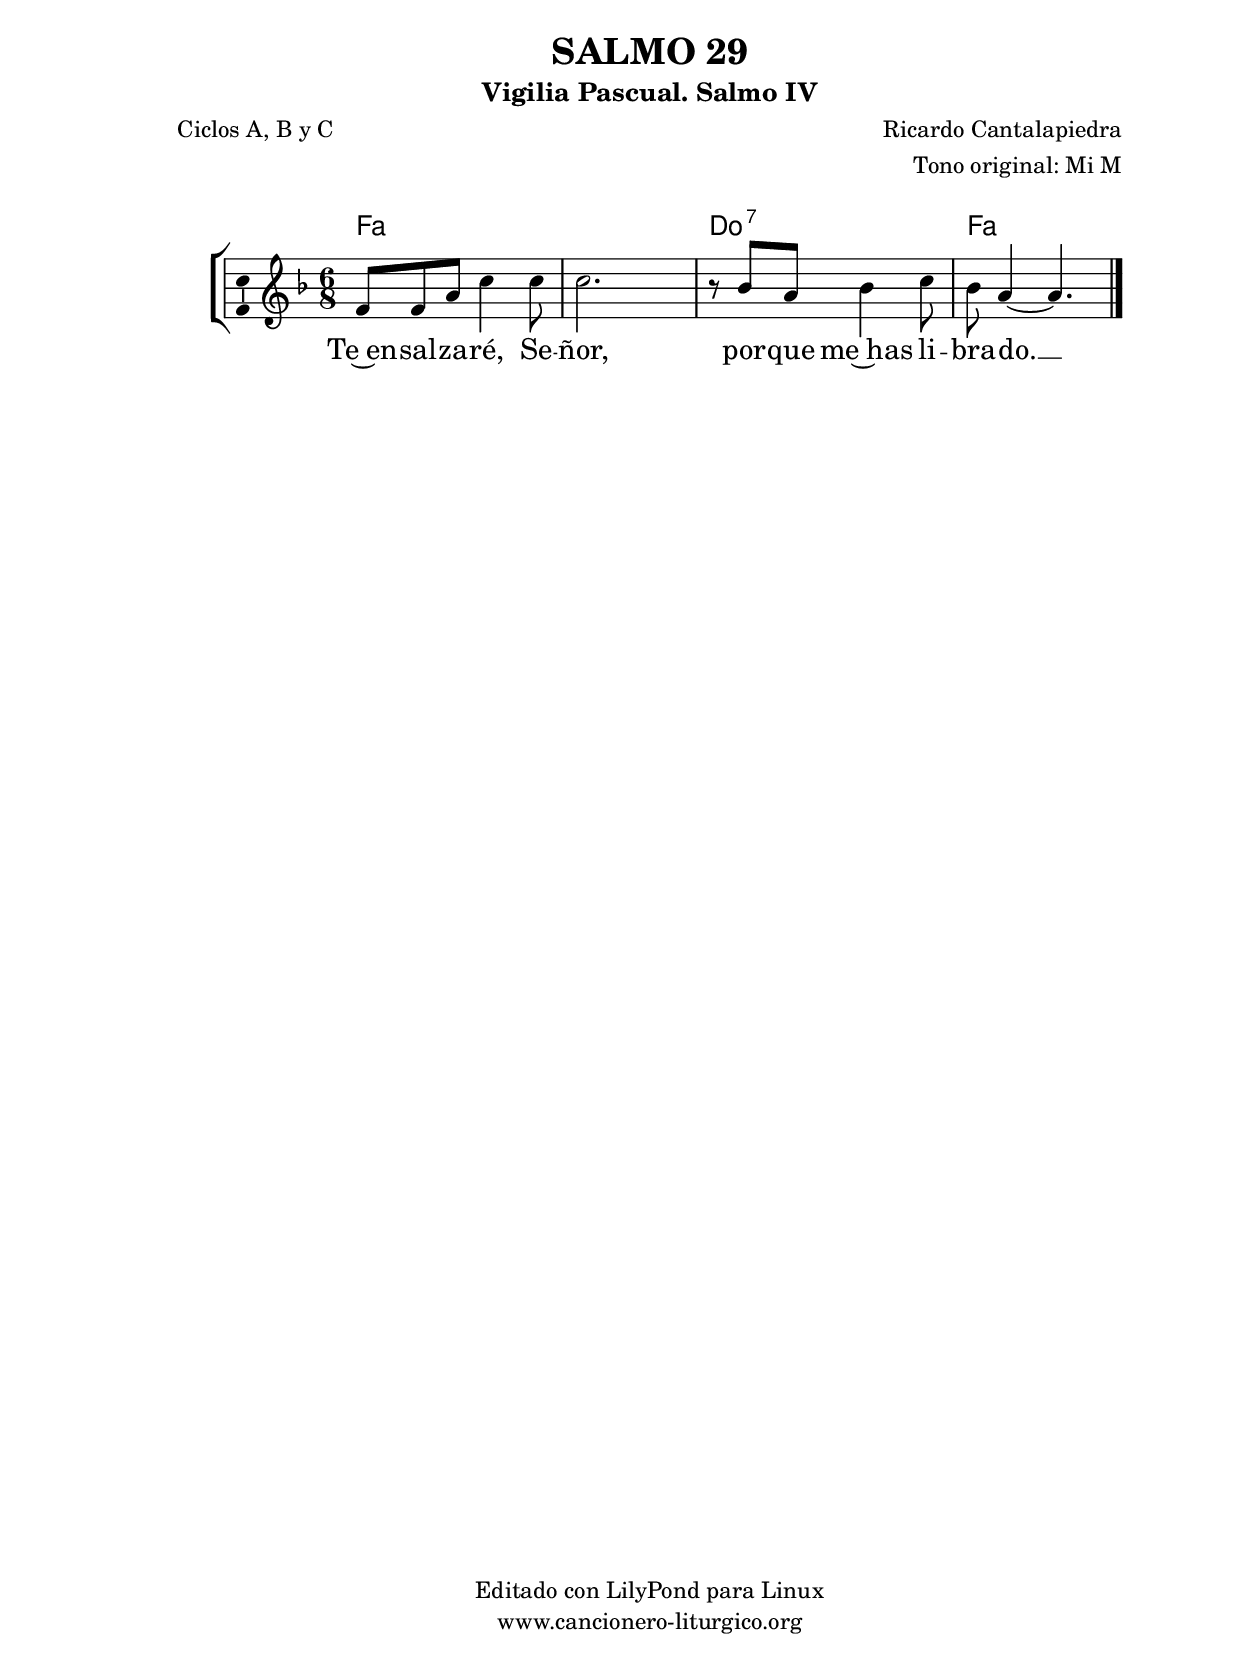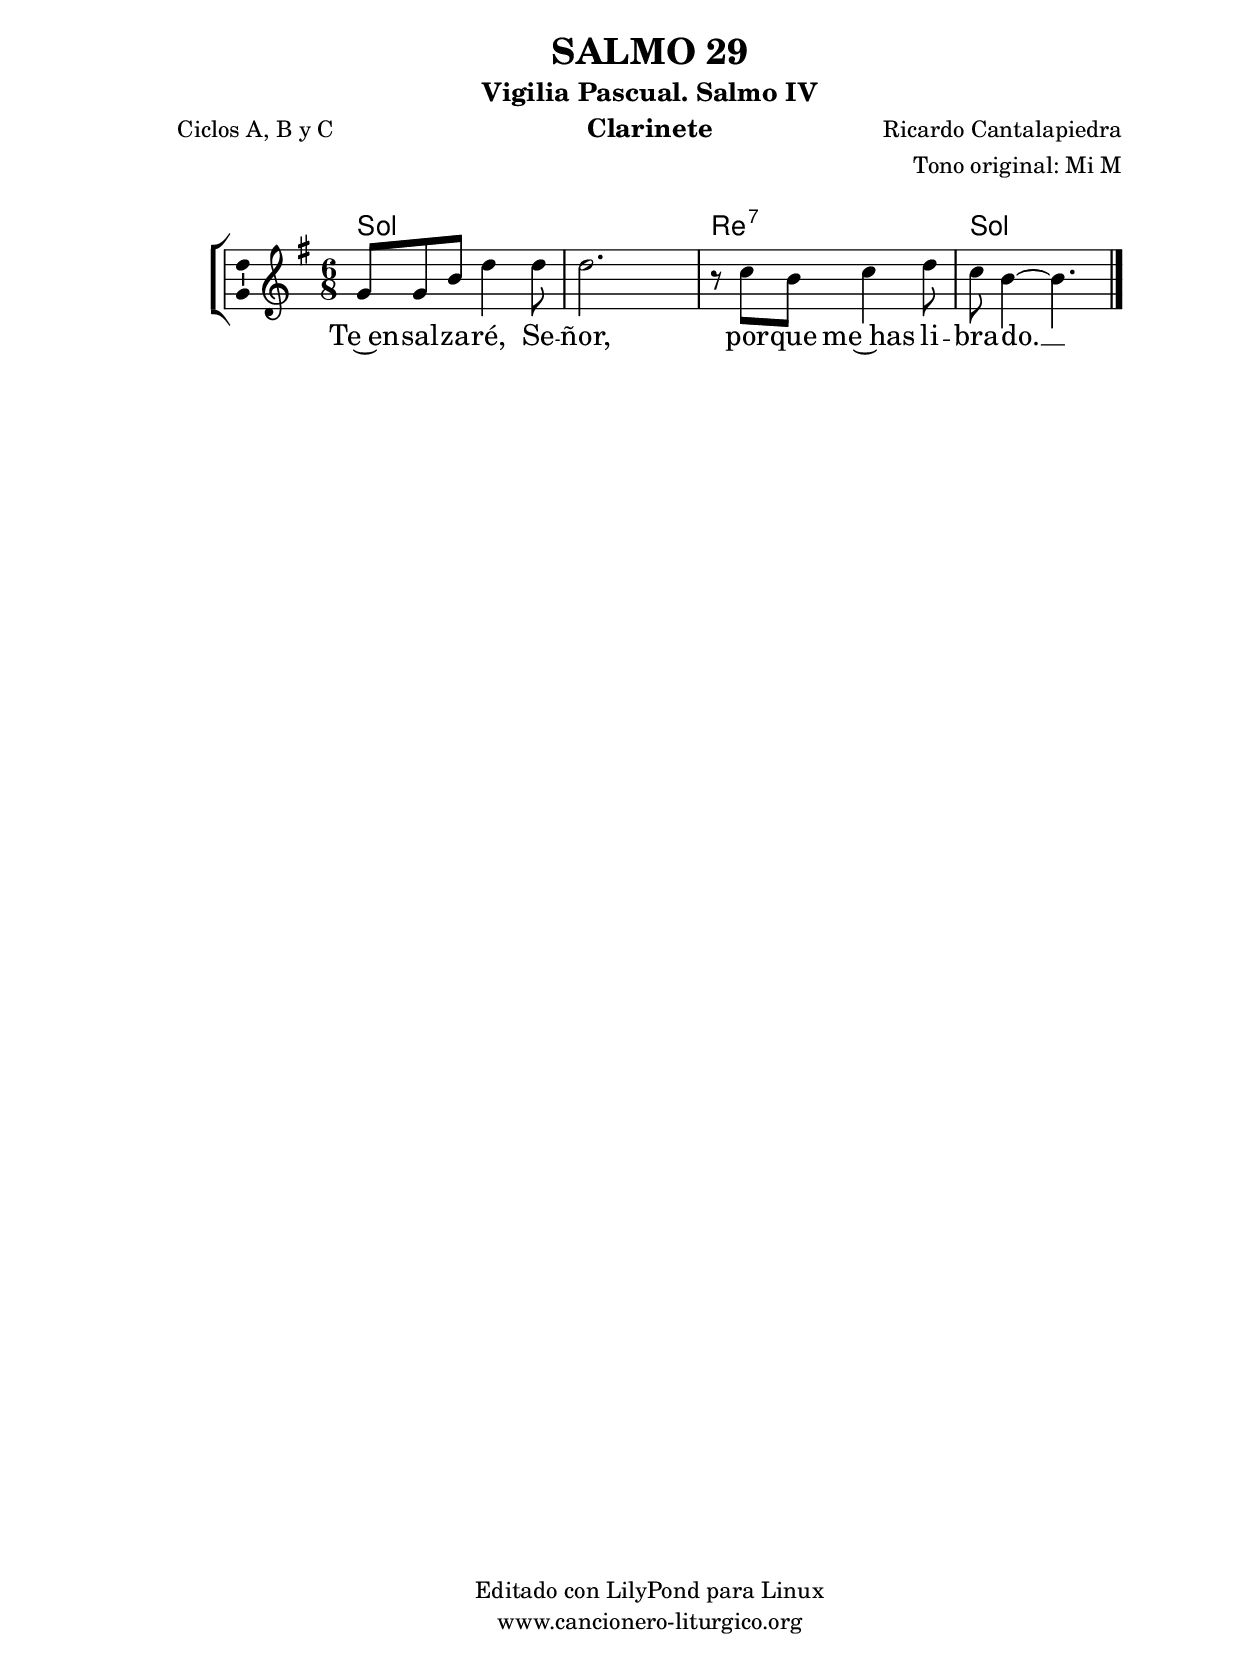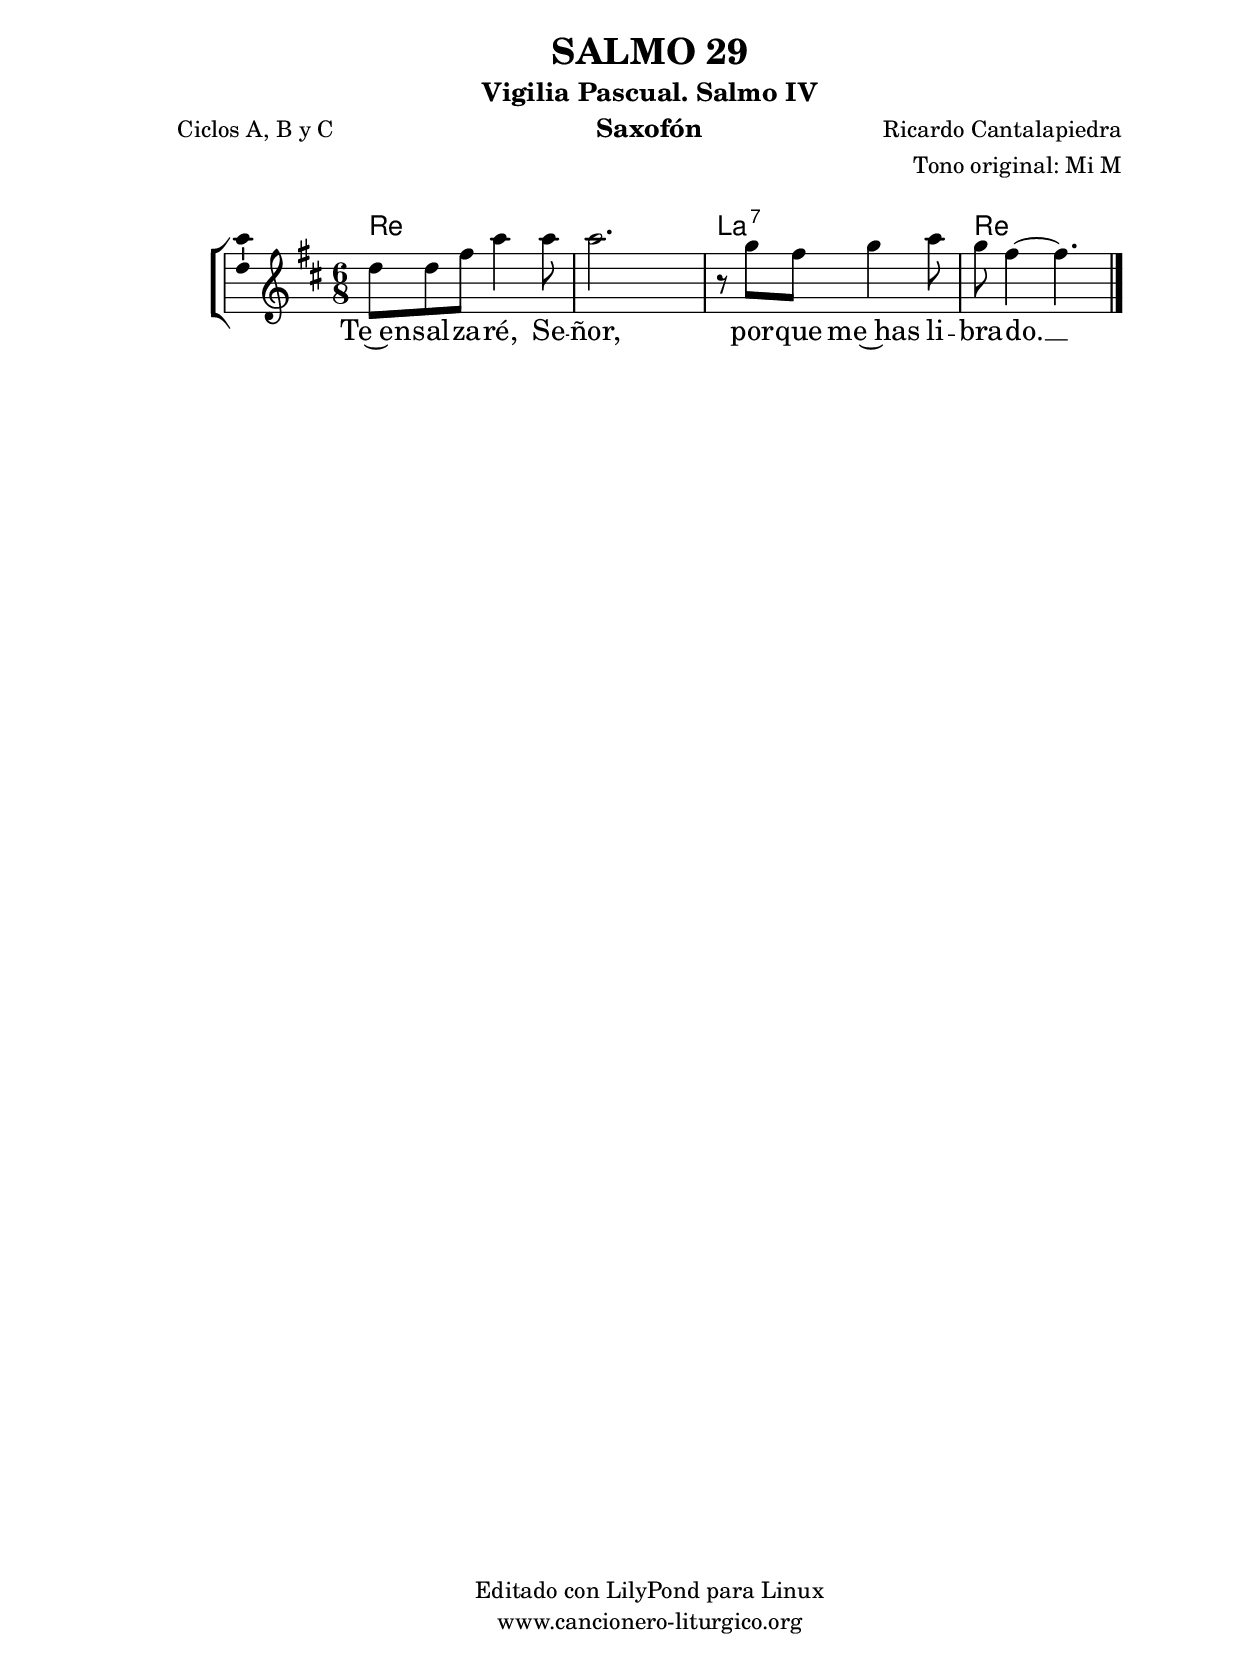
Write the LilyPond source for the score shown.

%
%para convertir .midi en .wav:
%timidity filename.midi -Ow -o finename.wav
%
%
%Para convertir de .wav a .mp3:
%lame -h -m j filename.wav
%
%
%para escuchar el midi:
%timidity nombrefichero.midi
%


%versión de lilypond para la que se ha escrito esta partitura:
\version "2.16.0"

	%Tamaño papel
	#(set-default-paper-size "a4")
	%Tamaño partitura
	#(set-global-staff-size 20)
	%No responde al pulsar sobre una nota
	#(ly:set-option 'point-and-click #f)

%parámetros del encabezamiento:
\header {
	title = "SALMO 29"
	subtitle = "Vigilia Pascual. Salmo IV"
	composer = "Ricardo Cantalapiedra"
	poet = "Ciclos A, B y C"
	meter = ""
	arranger = "Tono original: Mi M"
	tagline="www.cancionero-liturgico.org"
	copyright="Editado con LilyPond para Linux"
	tiempo = "Pascua"
	usos = "Salmo"
	letra = "Te ensalzaré, Señor, porque me has librado."
	}

%parámetros asociados al papel:
\paper  {
	oddHeaderMarkup = \markup {\fill-line { \on-the-fly #not-first-page \fromproperty #'header:title \on-the-fly #not-first-page \fromproperty #'header:composer }}
	evenHeaderMarkup = \markup {\fill-line { \fromproperty #'header:composer \fromproperty #'header:title }}
	#(set-paper-size "a4")
	print-page-number = ##f
	first-page-number = 1
	print-first-page-number = ##f
%	head-separation = 3.0 \cm
	top-margin = 2.0 \cm
	bottom-margin = 0.5\cm
%%%	bottom-margin = -1.0\cm
	left-margin = 3.0 \cm
	line-width = 16.0 \cm 
	indent = 8\mm
	interscoreline = 2.\mm
	between-system-space = 15\mm
%	para que las partituras no llenen la hoja:
	ragged-bottom = ##t
%	idem para la última hoja:
	ragged-last-bottom = ##f
%	para que las partituras llenen el ancho del papel:
	ragged-last = ##f
	after-title-space = 2.5 \cm
%page-count=1
%system-count=8

	%Flexible Vertical Spacing
%	markup-markup-spacing =
%	#'((basic-distance . 15) (minimum-distance . 15) (padding . 3))
	markup-system-spacing =
	#'((basic-distance . 15) (minimum-distance . 15) (padding . 3))
	system-system-spacing =
	#'((basic-distance . 15) (minimum-distance . 15) (padding . 3))
	score-system-spacing =
	#'((basic-distance . 15) (minimum-distance . 15) (padding . 5))
%	top-system-spacing = % header
%	#'((basic-distance . 8) (minimum-distance . 0) (padding . 3))
%	top-markup-spacing =
%	#'((basic-distance . 20) (minimum-distance . 20) (padding . 3))
	last-bottom-spacing = % footer
	#'((basic-distance . 5) (minimum-distance . 5) (padding . 3))
%	score-markup-spacing =
%	#'((basic-distance . 16) (minimum-distance . 13) (padding . 3))

	}


%parámetros que afectan a toda la partitura:
global =  {
	%clave de sol (G):
	\clef G
	%armadura:
	\transpose e f
	\key e \major
	\tempo 4=80
	\set Score.tempoHideNote = ##t
	}


acordes = {
	\italianChords
	\chordmode {
	\transpose e f
{

e4. e e e b:7 b:7 e e

	}
	}
}

melodia = 
	\transpose e f
{
	\relative c'{
	\time 2/4

\time 6/8

e8 e gis b4 b8
b2.
r8 a8 gis a4 b8
a8 gis4~gis4.

	\bar "|."
	}
	}


texto = \lyricmode {
Te~en -- sal -- za -- ré, Se -- ñor,
por -- que me~has li -- bra -- do. __
	}


acordesStaff = \context ChordNames = acordesStaff <<
	\set chordChanges = ##t
	\acordes
	>>


vozStaff = \context Voice = vozStaff
\with {\consists "Ambitus_engraver"}
<<
%	\set Staff.instrumentName = ""
%	\set Staff.shortInstrumentName = ""
%	\set Staff.midiInstrument = #"clarinet"
%	\set Staff.midiInstrument = #"cello"
%	\set Staff.midiInstrument = #"flute"
	\set Staff.midiInstrument = #"electric guitar (jazz)"
%	\set Staff.midiInstrument = #"english horn"
%	\set Staff.midiInstrument = #"violin"
%	\set Staff.midiInstrument = #"glockenspiel"
	\set Staff.midiMinimumVolume = #0.7
	\set Staff.midiMaximumVolume = #0.9
	\global
	\melodia
	>>


textoStaff = \context Lyrics = textoStaff <<
	\lyricsto vozStaff \texto
	>>

\book {
	\score {
		\context ChoirStaff {
			\override StaffGroup.SystemStartBracket #'collapse-height = #1
			\override Score.SystemStartBar #'collapse-height = #1
			<<
			\acordesStaff
			\vozStaff
			\textoStaff
			>>
			}
		\layout {
	    		\context {
				\Lyrics
				\override LyricText #'font-size = #2
				}
	   		 \context {
				\Score
				%fontSize = #3
				\override StaffSymbol #'staff-space = #(magstep +3)
				%\override Beam #'thickness = #0.55
				%\override SpacingSpanner #'spacing-increment = #1.0
				%\override Slur #'height-limit = #1.5
				}
			}
		}
	\score {
		\unfoldRepeats
		\context ChoirStaff {
			<<
			\acordesStaff
			\vozStaff
			>>
			}
		\midi {
	  		\context {
	  			\Score
				tempoWholesPerMinute = #(ly:make-moment 70 4)
				}
			}
		}
	}

%Partitura para clarinete
#(define output-suffix "C")
\book {
	\header{
		instrument = "Clarinete"
		}
	\score {
		\context ChoirStaff {
			\override StaffGroup.SystemStartBracket #'collapse-height = #1
			\override Score.SystemStartBar #'collapse-height = #1
\transpose c d
			<<
			\acordesStaff
			\vozStaff
			\textoStaff
			>>
			}
		\layout {
	    		\context {
				\Lyrics
				\override LyricText #'font-size = #2
				}
	   		 \context {
				\Score
				%fontSize = #3
				\override StaffSymbol #'staff-space = #(magstep +3)
				%\override Beam #'thickness = #0.55
				%\override SpacingSpanner #'spacing-increment = #1.0
				%\override Slur #'height-limit = #1.5
				}
			}
		}
	}

%Partitura para saxofón
#(define output-suffix "S")
\book {
	\header{
		instrument = "Saxofón"
		}
	\score {
		\context ChoirStaff {
			\override StaffGroup.SystemStartBracket #'collapse-height = #1
			\override Score.SystemStartBar #'collapse-height = #1
\transpose c a
			<<
			\acordesStaff
			\vozStaff
			\textoStaff
			>>
			}
		\layout {
	    		\context {
				\Lyrics
				\override LyricText #'font-size = #2
				}
	   		 \context {
				\Score
				%fontSize = #3
				\override StaffSymbol #'staff-space = #(magstep +3)
				%\override Beam #'thickness = #0.55
				%\override SpacingSpanner #'spacing-increment = #1.0
				%\override Slur #'height-limit = #1.5
				}
			}
		}
	}

